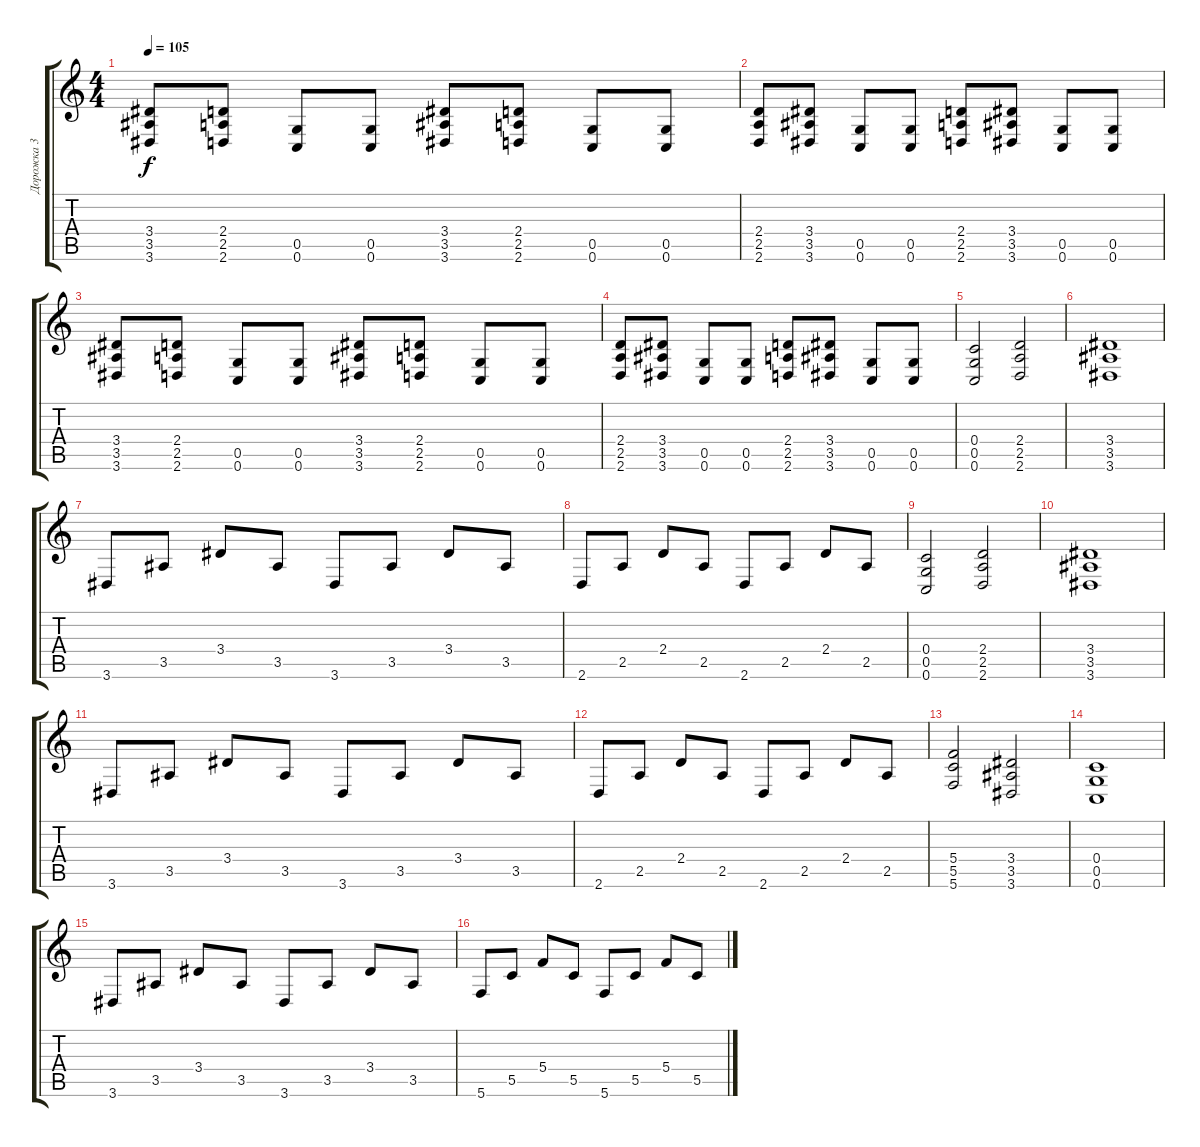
\track ("Дорожка 3" "Дорожка 3") {instrument distortionguitar}
\staff {score tabs}
\tuning (D4 A3 F3 C3 G2 C2) {hide}
\ts (4 4)
\tempo 105
\clef g2
\ks c
(3.4 3.5 3.6).8{dy f} (2.4 2.5 2.6).8 (0.5 0.6).8 (0.5 0.6).8 (3.4 3.5 3.6).8 (2.4 2.5 2.6).8 (0.5 0.6).8 (0.5 0.6).8 |
(2.4 2.5 2.6).8 (3.4 3.5 3.6).8 (0.5 0.6).8 (0.5 0.6).8 (2.4 2.5 2.6).8 (3.4 3.5 3.6).8 (0.5 0.6).8 (0.5 0.6).8 |
(3.4 3.5 3.6).8 (2.4 2.5 2.6).8 (0.5 0.6).8 (0.5 0.6).8 (3.4 3.5 3.6).8 (2.4 2.5 2.6).8 (0.5 0.6).8 (0.5 0.6).8 |
(2.4 2.5 2.6).8 (3.4 3.5 3.6).8 (0.5 0.6).8 (0.5 0.6).8 (2.4 2.5 2.6).8 (3.4 3.5 3.6).8 (0.5 0.6).8 (0.5 0.6).8 |
(0.4 0.5 0.6).2 (2.4 2.5 2.6).2 |
(3.4 3.5 3.6).1 |
3.6.8 3.5.8 3.4.8 3.5.8 3.6.8 3.5.8 3.4.8 3.5.8 |
2.6.8 2.5.8 2.4.8 2.5.8 2.6.8 2.5.8 2.4.8 2.5.8 |
(0.4 0.5 0.6).2 (2.4 2.5 2.6).2 |
(3.4 3.5 3.6).1 |
3.6.8 3.5.8 3.4.8 3.5.8 3.6.8 3.5.8 3.4.8 3.5.8 |
2.6.8 2.5.8 2.4.8 2.5.8 2.6.8 2.5.8 2.4.8 2.5.8 |
(5.4 5.5 5.6).2 (3.4 3.5 3.6).2 |
(0.4 0.5 0.6).1 |
3.6.8 3.5.8 3.4.8 3.5.8 3.6.8 3.5.8 3.4.8 3.5.8 |
5.6.8 5.5.8 5.4.8 5.5.8 5.6.8 5.5.8 5.4.8 5.5.8
